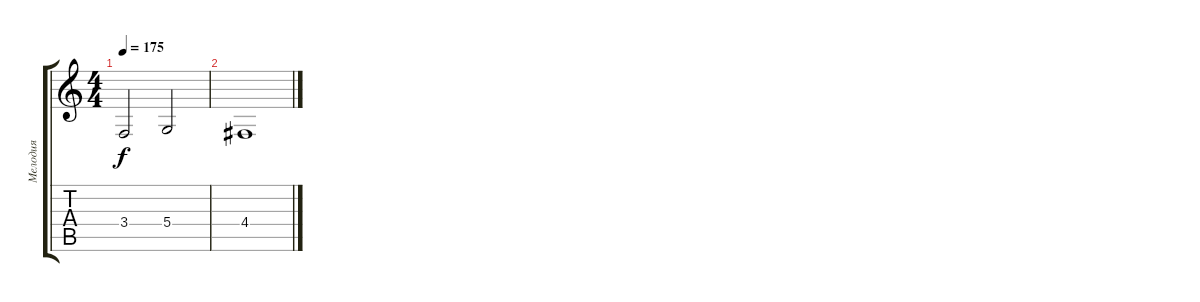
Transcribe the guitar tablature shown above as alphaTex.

\track ("Мелодия" "Мелодия") {instrument choiraahs}
\staff {score tabs}
\tuning (E4 B3 G3 D3 A2 E2) {hide}
\ts (4 4)
\tempo 175
\clef g2
\ks c
3.4.2{dy f} 5.4.2 |
4.4.1
